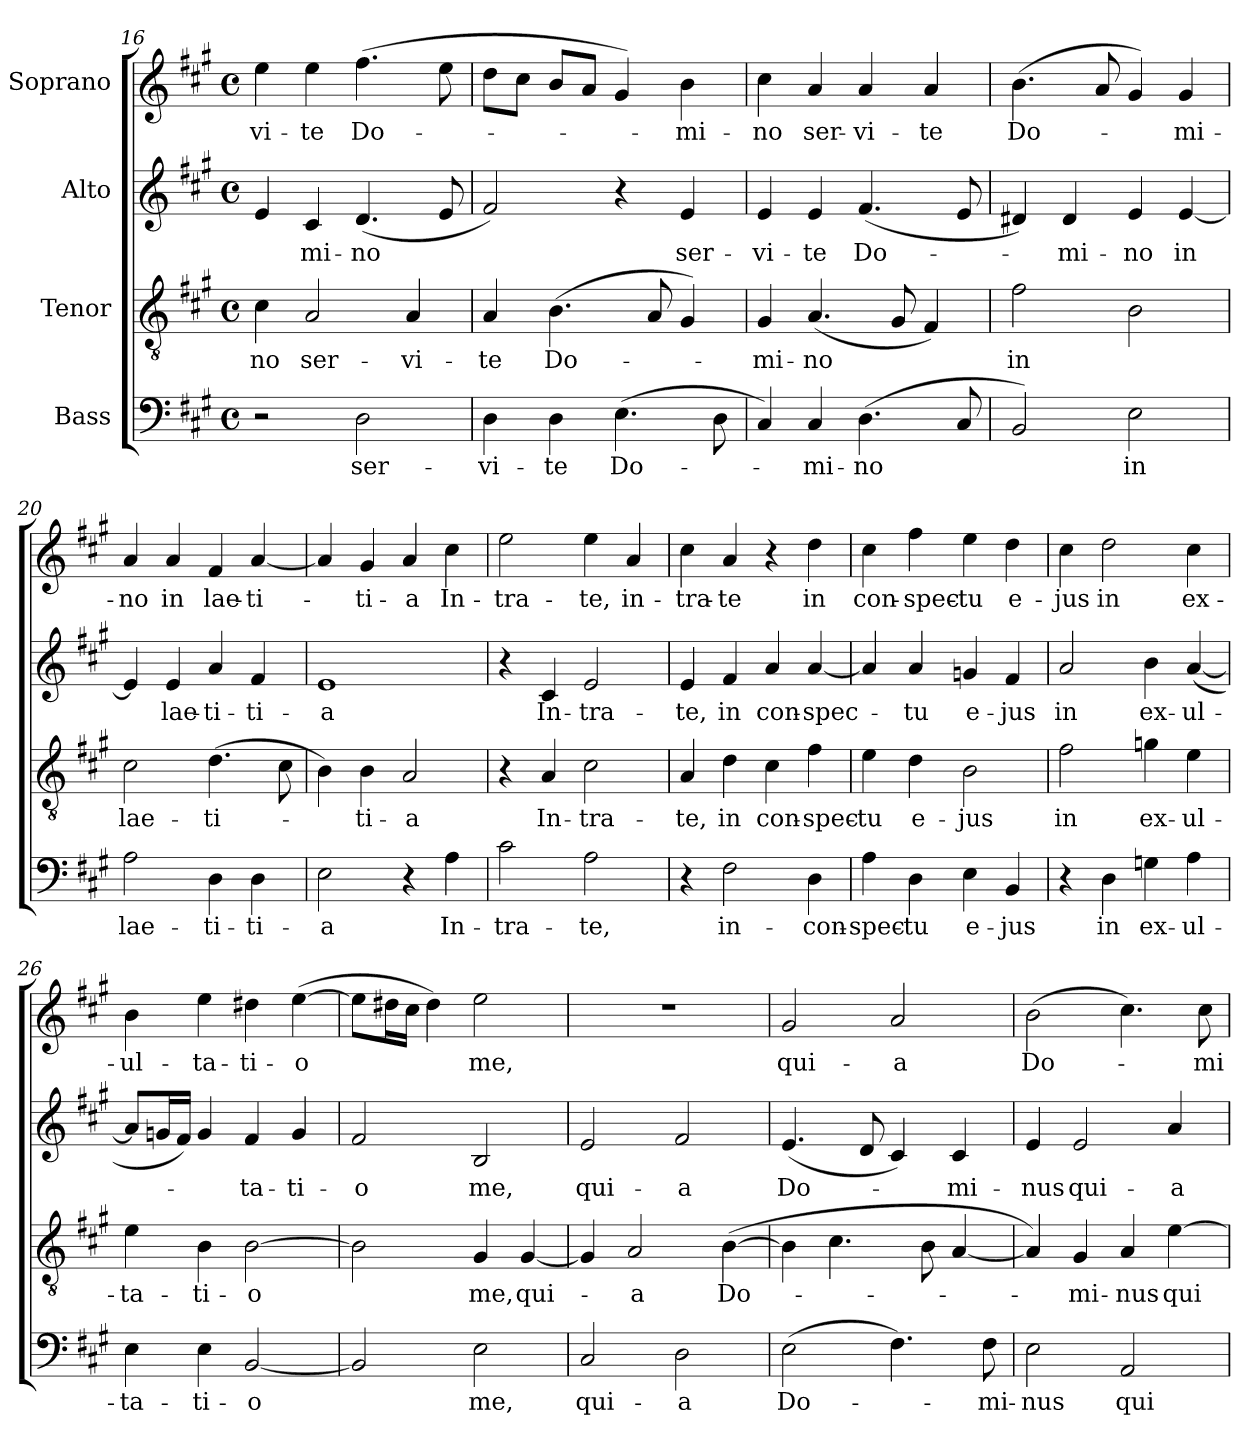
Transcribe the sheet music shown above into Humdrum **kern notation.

**kern	**text	**kern	**text	**kern	**text	**kern	**text
*part4	*part4	*part3	*part3	*part2	*part2	*part1	*part1
*staff4	*staff4	*staff3	*staff3	*staff2	*staff2	*staff1	*staff1
*I"Bass	*	*I"Tenor	*	*I"Alto	*	*I"Soprano	*
!!LO:LB:g=z
*clefF4	*	*clefGv2	*	*clefG2	*	*clefG2	*
*k[f#c#g#]	*	*k[f#c#g#]	*	*k[f#c#g#]	*	*k[f#c#g#]	*
*A:	*	*A:	*	*A:	*	*A:	*
*M4/4	*	*M4/4	*	*M4/4	*	*M4/4	*
*met(c)	*	*met(c)	*	*met(c)	*	*met(c)	*
=16	=16	=16	=16	=16	=16	=16	=16
2r	.	4c#\	-no	4e/	.	4ee\	-vi-
.	.	2A/	ser-	4c#/	-mi-	4ee\	-te
2D\	ser-	.	.	(4.d/	-no	(4.ff#\	Do-
.	.	4A/	-vi-	.	.	.	.
.	.	.	.	8e/	.	8ee\	.
=17	=17	=17	=17	=17	=17	=17	=17
4D\	-vi-	4A/	-te	2f#/)	.	8dd\L	.
.	.	.	.	.	.	8cc#\J	.
4D\	-te	(4.B\	Do-	.	.	8b/L	.
.	.	.	.	.	.	8a/J	.
(4.E\	Do-	.	.	4r	.	4g#/)	.
.	.	8A/	.	.	.	.	.
.	.	4G#/)	.	4e/	ser-	4b\	-mi-
8D\	.	.	.	.	.	.	.
=18	=18	=18	=18	=18	=18	=18	=18
4C#/)	.	4G#/	-mi-	4e/	-vi-	4cc#\	-no
4C#/	-mi-	(4.A/	-no	4e/	-te	4a/	ser-
(4.D\	-no	.	.	(4.f#/	Do-	4a/	-vi-
.	.	8G#/	.	.	.	.	.
.	.	4F#/)	.	.	.	4a/	-te
8C#/	.	.	.	8e/	.	.	.
=19	=19	=19	=19	=19	=19	=19	=19
2BB/)	.	2f#\	in	4d#X/)	.	(4.b\	Do-
.	.	.	.	4d#/	-mi-	.	.
.	.	.	.	.	.	8a/	.
2E\	in	2B\	.	4e/	-no	4g#/)	.
.	.	.	.	[4e/	in	4g#/	-mi-
=20	=20	=20	=20	=20	=20	=20	=20
2A\	lae-	2c#\	lae-	4e/]	.	4a/	-no
.	.	.	.	4e/	lae-	4a/	in
4D\	-ti-	(4.d\	-ti-	4a/	-ti-	4f#/	lae-
4D\	-ti-	.	.	4f#/	-ti-	[4a/	-ti-
.	.	8c#\	.	.	.	.	.
!!LO:LB:g=z
=21	=21	=21	=21	=21	=21	=21	=21
2E\	-a	4B\)	.	1e	-a	4a/]	.
.	.	4B\	-ti-	.	.	4g#/	-ti-
4r	.	2A/	-a	.	.	4a/	-a
4A\	In-	.	.	.	.	4cc#\	In-
=22	=22	=22	=22	=22	=22	=22	=22
2c#\	-tra-	4r	.	4r	.	2ee\	-tra-
.	.	4A/	In-	4c#/	In-	.	.
2A\	-te,	2c#\	-tra-	2e/	-tra-	4ee\	-te,
.	.	.	.	.	.	4a/	in-
=23	=23	=23	=23	=23	=23	=23	=23
4r	.	4A/	-te,	4e/	-te,	4cc#\	-tra-
2F#\	in-	4d\	in	4f#/	in	4a/	-te
.	.	4c#\	con-	4a/	con-	4r	.
4D\	-con-	4f#\	-spec-	[4a/	-spec-	4dd\	in
=24	=24	=24	=24	=24	=24	=24	=24
4A\	-spec-	4e\	-tu	4a/]	.	4cc#\	con-
4D\	-tu	4d\	e-	4a/	-tu	4ff#\	-spec-
4E\	e-	2B\	-jus	4gn/	e-	4ee\	-tu
4BB/	-jus	.	.	4f#/	-jus	4dd\	e-
=25	=25	=25	=25	=25	=25	=25	=25
4r	.	2f#\	in	2a/	in	4cc#\	-jus
4D\	in	.	.	.	.	2dd\	in
4Gn\	ex-	4gn\	ex-	4b\	ex-	.	.
4A\	-ul-	4e\	-ul-	([4a/	-ul-	4cc#\	ex-
=26	=26	=26	=26	=26	=26	=26	=26
4E\	-ta-	4e\	-ta-	8a/L]	.	4b\	-ul-
.	.	.	.	16gn/L	.	.	.
.	.	.	.	16f#/JJ)	.	.	.
4E\	-ti-	4B\	-ti-	4g/	.	4ee\	-ta-
[2BB/	-o	[2B\	-o	4f#/	-ta-	4dd#X\	-ti-
.	.	.	.	4g/	-ti-	([4ee\	-o
!!LO:PB:g=z
=27	=27	=27	=27	=27	=27	=27	=27
2BB/]	.	2B\]	.	2f#/	-o	8ee\L]	.
.	.	.	.	.	.	16dd#X\L	.
.	.	.	.	.	.	16cc#\JJ	.
.	.	.	.	.	.	4dd#\)	.
2E\	me,	4G#/	me,	2B/	me,	2ee\	me,
.	.	[4G#/	qui-	.	.	.	.
=28	=28	=28	=28	=28	=28	=28	=28
2C#/	qui-	4G#/]	.	2e/	qui-	1r	.
.	.	2A/	-a	.	.	.	.
2D\	-a	.	.	2f#/	-a	.	.
.	.	([4B\	Do-	.	.	.	.
=29	=29	=29	=29	=29	=29	=29	=29
(2E\	Do-	4B\]	.	(4.e/	Do-	2g#/	qui-
.	.	4.c#\	.	.	.	.	.
.	.	.	.	8d/	.	.	.
4.F#\)	.	.	.	4c#/)	.	2a/	-a
.	.	8B\	.	.	.	.	.
.	.	[4A/	.	4c#/	-mi-	.	.
8F#\	-mi-	.	.	.	.	.	.
=30	=30	=30	=30	=30	=30	=30	=30
2E\	-nus	4A/])	.	4e/	-nus	(2b\	Do-
.	.	4G#/	-mi-	2e/	qui-	.	.
2AA/	qui-	4A/	-nus	.	.	4.cc#\)	.
.	.	[4e\	qui-	4a/	-a	.	.
.	.	.	.	.	.	8cc#\	-mi-
=	=	=	=	=	=	=	=
*-	*-	*-	*-	*-	*-	*-	*-
